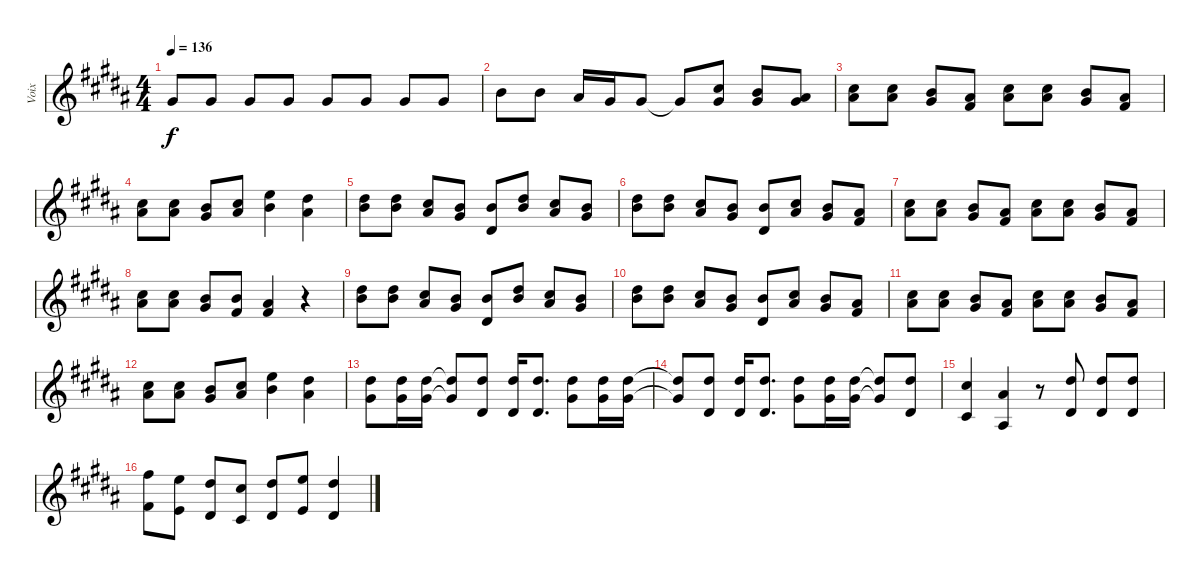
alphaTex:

\track ("Voix" "Voix") {instrument acousticguitarsteel bank 255}
\staff {score}
\tuning (E4 B3 G3 D3 A2 E2) {hide}
\ts (4 4)
\tempo 136
\clef g2
\ks g#minor
6.4.8{dy f} 1.3.8 1.3.8 1.3.8 1.3.8 1.3.8 1.3.8 1.3.8 |
0.2.8 0.2.8 3.3.16 1.3.16 1.3.8 1.3{t}.8 (2.2 1.3).8 (0.2 1.3).8 (1.3 8.4).8 |
(2.2 3.3).8 (2.2 3.3).8 (0.2 1.3).8 (3.3 4.4).8 (2.2 3.3).8 (2.2 3.3).8 (0.2 1.3).8 (3.3 4.4).8 |
(2.2 3.3).8 (2.2 3.3).8 (0.2 1.3).8 (2.2 3.3).8 (0.1 0.2).4 (4.2 3.3).4 |
(0.2 8.3).8 (0.2 8.3).8 (2.2 3.3).8 (0.2 1.3).8 (0.2 1.4).8 (0.2 8.3).8 (2.2 3.3).8 (0.2 1.3).8 |
(0.2 8.3).8 (4.2 4.3).8 (2.2 3.3).8 (0.2 1.3).8 (0.2 1.4).8 (2.2 3.3).8 (0.2 1.3).8 (3.3 4.4).8 |
(2.2 3.3).8 (2.2 3.3).8 (0.2 1.3).8 (3.3 4.4).8 (2.2 3.3).8 (2.2 3.3).8 (0.2 1.3).8 (3.3 4.4).8 |
(2.2 3.3).8 (2.2 3.3).8 (0.2 1.3).8 (0.2 4.4).8 (3.3 4.4).4 r.4 |
(0.2 8.3).8 (0.2 8.3).8 (2.2 3.3).8 (0.2 1.3).8 (0.2 1.4).8 (0.2 8.3).8 (2.2 3.3).8 (0.2 1.3).8 |
(0.2 8.3).8 (4.2 4.3).8 (2.2 3.3).8 (0.2 1.3).8 (0.2 1.4).8 (2.2 3.3).8 (0.2 1.3).8 (3.3 4.4).8 |
(2.2 3.3).8 (2.2 3.3).8 (0.2 1.3).8 (3.3 4.4).8 (2.2 3.3).8 (2.2 3.3).8 (0.2 1.3).8 (3.3 4.4).8 |
(2.2 3.3).8 (2.2 3.3).8 (0.2 1.3).8 (2.2 3.3).8 (0.1 0.2).4 (4.2 3.3).4 |
(4.2 1.3).8 (4.2 1.3).16 (4.2 1.3).16 (4.2{t} 1.3{t}).8 (4.2 1.4).8 (4.2 1.4).16 (4.2 1.4).8{d} (4.2 1.3).8 (4.2 1.3).16 (4.2 1.3).16 |
(4.2{t} 1.3{t}).8 (4.2 1.4).8 (4.2 1.4).16 (4.2 1.4).8{d} (4.2 1.3).8 (4.2 1.3).16 (4.2 1.3).16 (4.2{t} 1.3{t}).8 (4.2 1.4).8 |
(2.2 4.5).4 (3.3 1.5).4 r.8 (4.2 1.4).8 (4.2 1.4).8 (4.2 1.4).8 |
(2.1 4.4).8 (0.1 2.4).8 (4.2 1.4).8 (2.2 4.5).8 (4.2 1.4).8 (0.1 2.4).8 (4.2 1.4).4
